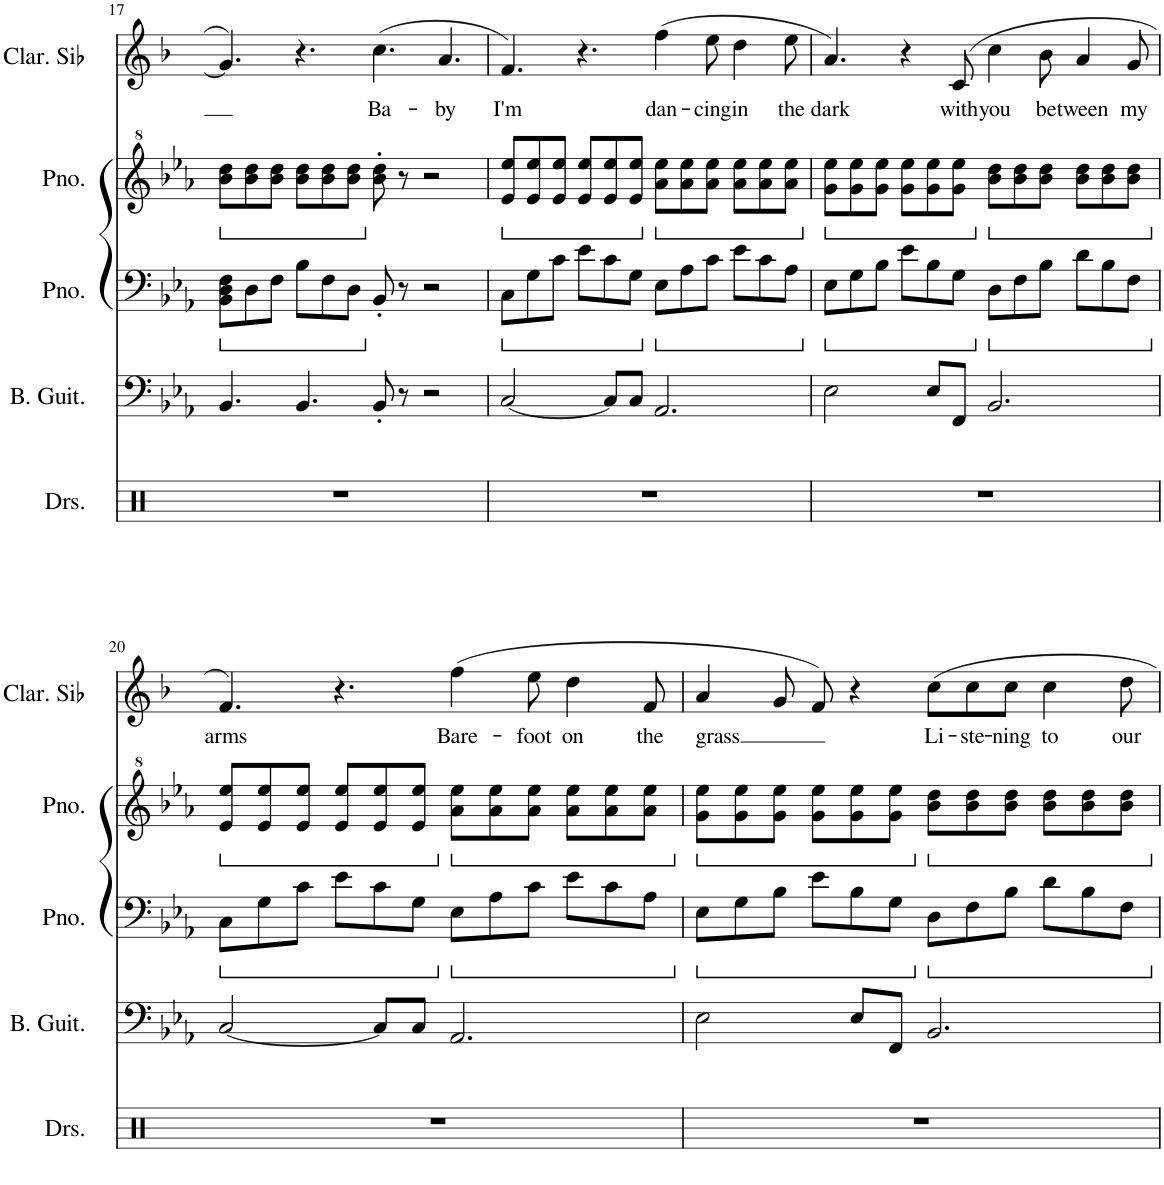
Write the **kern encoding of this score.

**kern	**kern	**kern	**kern	**kern	**text
*part5	*part4	*part3	*part2	*part1	*part1
*staff5	*staff4	*staff3	*staff2	*staff1	*staff1
*I"Drumset	*I"Bass Guitar	*I"Grand Piano	*I"Grand Piano	*I"Clarinette en Sib	*
*I'Drs.	*I'B. Guit.	*I'Pno.	*I'Pno.	*I'Clar. Sib	*
!!LO:PB:g=z
*clefX	*clefF4	*clefF4	*clefG^2	*clefG2	*
*	*Trd7c12	*	*	*Trd1c2	*
*k[]	*k[b-e-a-]	*k[b-e-a-]	*k[b-e-a-]	*k[b-]	*
*M12/8	*M12/8	*M12/8	*M12/8	*M12/8	*
*	*	*ped	*	*	*
*	*	*	*ped	*	*
=17	=17	=17	=17	=17	=17
1.r	4.BB-/	8BB-\ 8D\ 8F\L	8bb-\ 8ddd\L	4.g/]	.
.	.	8D\	8bb-\ 8ddd\	.	.
.	.	8F\J	8bb-\ 8ddd\J	.	.
.	4.BB-/	8B-\L	8bb-\ 8ddd\L	4.r	.
.	.	8F\	8bb-\ 8ddd\	.	.
.	.	8D\J	8bb-\ 8ddd\J	.	.
*	*	*Xped	*	*	*
*	*	*	*Xped	*	*
!	!	!	!	!	!LO:LY:b
.	8BB-'/	8BB-'/	8bb-\' 8ddd\'	(4.cc\	Ba-
.	8r	8r	8r	.	.
.	2r	2r	2r	.	.
!	!	!	!	!	!LO:LY:b
.	.	.	.	4.a/	-by
=18	=18	=18	=18	=18	=18
*	*	*ped	*	*	*
*	*	*	*ped	*	*
!	!	!	!	!	!LO:LY:b
1.r	[2C/	8C\L	8ee-/ 8eee-/L	4.f/)	I'm
.	.	8G\	8ee-/ 8eee-/	.	.
.	.	8c\J	8ee-/ 8eee-/J	.	.
.	.	8e-\L	8ee-/ 8eee-/L	4.r	.
.	8C/L]	8c\	8ee-/ 8eee-/	.	.
.	8C/J	8G\J	8ee-/ 8eee-/J	.	.
*	*	*Xped	*	*	*
*	*	*ped	*	*	*
*	*	*	*Xped	*	*
*	*	*	*ped	*	*
!	!	!	!	!	!LO:LY:b
.	2.AA-/	8E-\L	8aa-\ 8eee-\L	(4ff\	dan-
.	.	8A-\	8aa-\ 8eee-\	.	.
!	!	!	!	!	!LO:LY:b
.	.	8c\J	8aa-\ 8eee-\J	8ee\	-cing
!	!	!	!	!	!LO:LY:b
.	.	8e-\L	8aa-\ 8eee-\L	4dd\	in
.	.	8c\	8aa-\ 8eee-\	.	.
!	!	!	!	!	!LO:LY:b
.	.	8A-\J	8aa-\ 8eee-\J	8ee\	the
=19	=19	=19	=19	=19	=19
*	*	*Xped	*	*	*
*	*	*ped	*	*	*
*	*	*	*Xped	*	*
*	*	*	*ped	*	*
!	!	!	!	!	!LO:LY:b
1.r	2E-\	8E-\L	8gg\ 8eee-\L	4.a/)	dark
.	.	8G\	8gg\ 8eee-\	.	.
.	.	8B-\J	8gg\ 8eee-\J	.	.
.	.	8e-\L	8gg\ 8eee-\L	4r	.
.	8E-/L	8B-\	8gg\ 8eee-\	.	.
!	!	!	!	!	!LO:LY:b
.	8FF/J	8G\J	8gg\ 8eee-\J	(8c/	with
*	*	*Xped	*	*	*
*	*	*ped	*	*	*
*	*	*	*Xped	*	*
*	*	*	*ped	*	*
!	!	!	!	!	!LO:LY:b
.	2.BB-/	8D\L	8bb-\ 8ddd\L	4cc\	you
.	.	8F\	8bb-\ 8ddd\	.	.
!	!	!	!	!	!LO:LY:b
.	.	8B-\J	8bb-\ 8ddd\J	8b-\	be-
!	!	!	!	!	!LO:LY:b
.	.	8d\L	8bb-\ 8ddd\L	4a/	-tween
.	.	8B-\	8bb-\ 8ddd\	.	.
!	!	!	!	!	!LO:LY:b
.	.	8F\J	8bb-\ 8ddd\J	8g/	my
!!LO:LB:g=z
=20	=20	=20	=20	=20	=20
*	*	*Xped	*	*	*
*	*	*ped	*	*	*
*	*	*	*Xped	*	*
*	*	*	*ped	*	*
!	!	!	!	!	!LO:LY:b
1.r	[2C/	8C\L	8ee-/ 8eee-/L	4.f/)	arms
.	.	8G\	8ee-/ 8eee-/	.	.
.	.	8c\J	8ee-/ 8eee-/J	.	.
.	.	8e-\L	8ee-/ 8eee-/L	4.r	.
.	8C/L]	8c\	8ee-/ 8eee-/	.	.
.	8C/J	8G\J	8ee-/ 8eee-/J	.	.
*	*	*Xped	*	*	*
*	*	*ped	*	*	*
*	*	*	*Xped	*	*
*	*	*	*ped	*	*
!	!	!	!	!	!LO:LY:b
.	2.AA-/	8E-\L	8aa-\ 8eee-\L	(4ff\	Bare-
.	.	8A-\	8aa-\ 8eee-\	.	.
!	!	!	!	!	!LO:LY:b
.	.	8c\J	8aa-\ 8eee-\J	8ee\	-foot
!	!	!	!	!	!LO:LY:b
.	.	8e-\L	8aa-\ 8eee-\L	4dd\	on
.	.	8c\	8aa-\ 8eee-\	.	.
!	!	!	!	!	!LO:LY:b
.	.	8A-\J	8aa-\ 8eee-\J	8f/	the
=21	=21	=21	=21	=21	=21
*	*	*Xped	*	*	*
*	*	*ped	*	*	*
*	*	*	*Xped	*	*
*	*	*	*ped	*	*
!	!	!	!	!	!LO:LY:b
1.r	2E-\	8E-\L	8gg\ 8eee-\L	4a/	grass
.	.	8G\	8gg\ 8eee-\	.	.
.	.	8B-\J	8gg\ 8eee-\J	8g/	.
.	.	8e-\L	8gg\ 8eee-\L	8f/)	.
.	8E-/L	8B-\	8gg\ 8eee-\	4r	.
.	8FF/J	8G\J	8gg\ 8eee-\J	.	.
*	*	*Xped	*	*	*
*	*	*ped	*	*	*
*	*	*	*Xped	*	*
*	*	*	*ped	*	*
!	!	!	!	!	!LO:LY:b
.	2.BB-/	8D\L	8bb-\ 8ddd\L	8cc\L	Li-
!	!	!	!	!	!LO:LY:b
.	.	8F\	8bb-\ 8ddd\	8cc\	-ste-
!	!	!	!	!	!LO:LY:b
.	.	8B-\J	8bb-\ 8ddd\J	8cc\J	-ning
!	!	!	!	!	!LO:LY:b
.	.	8d\L	8bb-\ 8ddd\L	4cc\	to
.	.	8B-\	8bb-\ 8ddd\	.	.
!	!	!	!	!	!LO:LY:b
.	.	8F\J	8bb-\ 8ddd\J	8dd\	our
*	*	*Xped	*	*	*
*	*	*	*Xped	*	*
=	=	=	=	=	=
*-	*-	*-	*-	*-	*-
